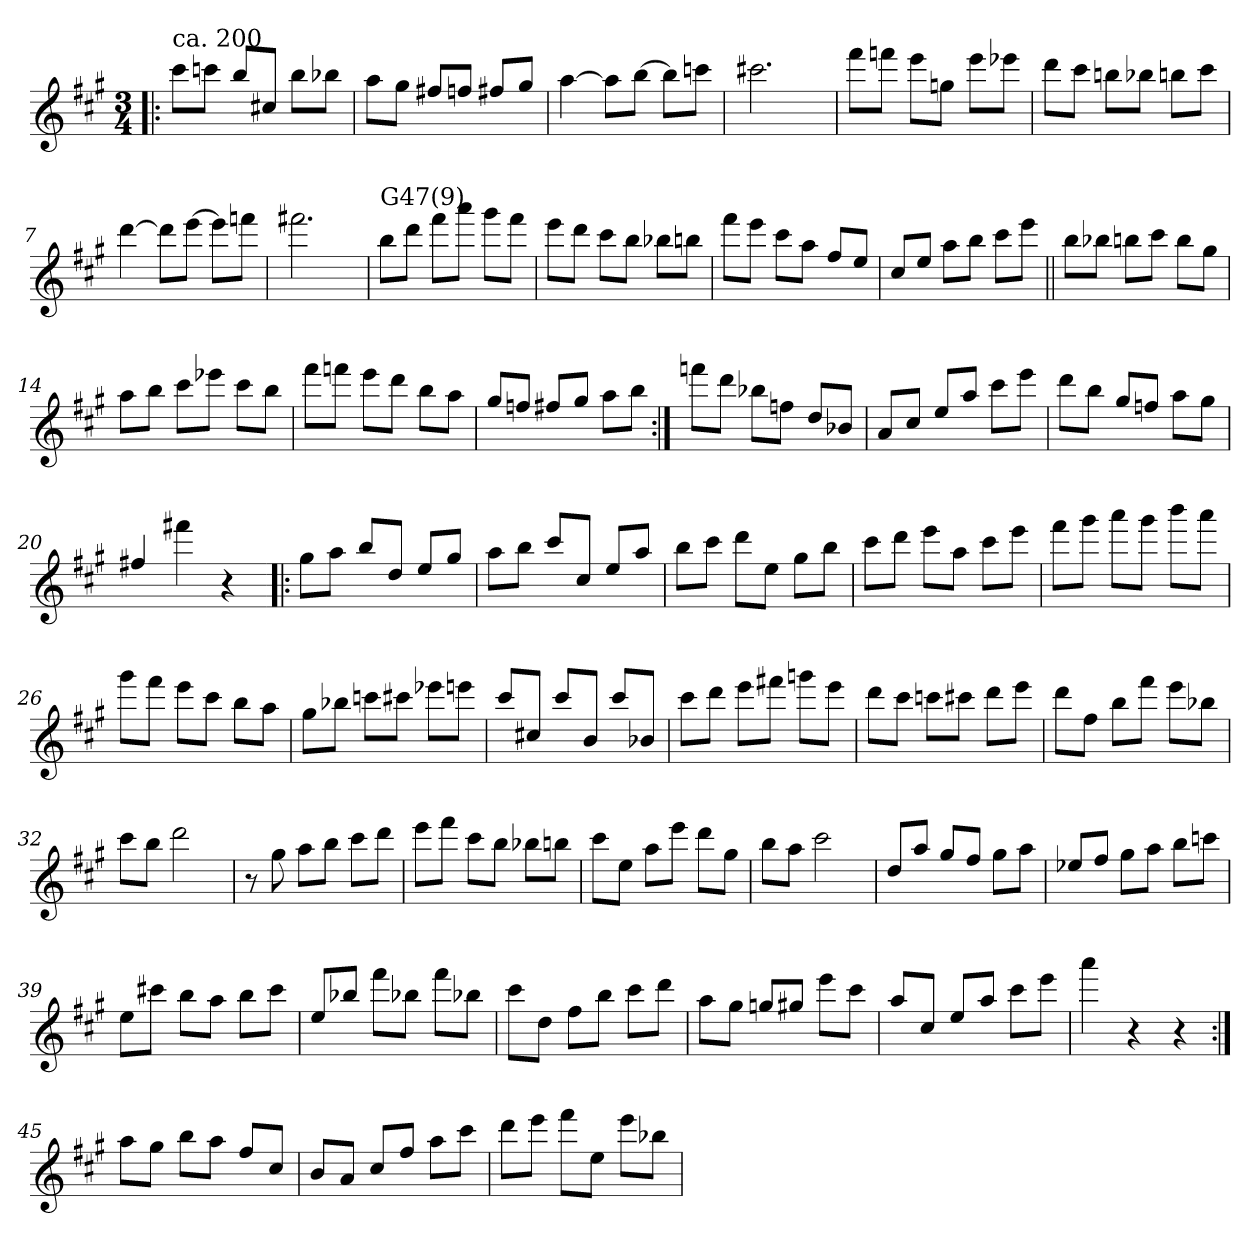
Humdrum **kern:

**kern
*part1
*staff1
*clefG2
*k[f#c#g#]
*A:
*M3/4
=1!|:
!LO:TX:a:t=ca. 200
8ccc#\L
8cccn\J
8bb/L
8cc#X/J
8bb\L
8bb-X\J
=2
8aa\L
8gg#\J
8ff#X/L
8ffn/J
8ff#X/L
8gg#/J
=3
[4aa\
8aa\L]
[8bb\J
8bb\L]
8cccn\J
=4
2.ccc#X\
=5
8fff#\L
8fffn\J
8eee\L
8ggn\J
8eee\L
8eee-X\J
!!LO:LB:g=z
=6
8ddd\L
8ccc#\J
8bbn\L
8bb-X\J
8bbn\L
8ccc#\J
=7
[4ddd\
8ddd\L]
[8eee\J
8eee\L]
8fffn\J
=8
2.fff#X\
=9
!LO:TX:a:t=G47(9)
8bb\L
8ddd\J
8fff#\L
8aaa\J
8ggg#\L
8fff#\J
=10
8eee\L
8ddd\J
8ccc#\L
8bb\J
8bb-X\L
8bbn\J
!!LO:LB:g=z
=11
8fff#\L
8eee\J
8ccc#\L
8aa\J
8ff#/L
8ee/J
=12
8cc#/L
8ee/J
8aa\L
8bb\J
8ccc#\L
8eee\J
=13||
8bb\L
8bb-X\J
8bbn\L
8ccc#\J
8bb\L
8gg#\J
=14
8aa\L
8bb\J
8ccc#\L
8eee-X\J
8ccc#\L
8bb\J
=15
8fff#\L
8fffn\J
8eee\L
8ddd\J
8bb\L
8aa\J
!!LO:LB:g=z
=16
8gg#/L
8ffn/J
8ff#X/L
8gg#/J
8aa\L
8bb\J
=17:|!
8fffn\L
8ddd\J
8bb-X\L
8ffn\J
8dd/L
8b-X/J
=18
8a/L
8cc#/J
8ee/L
8aa/J
8ccc#\L
8eee\J
=19
8ddd\L
8bb\J
8gg#/L
8ffn/J
8aa\L
8gg#\J
=20
4ff#X/
4fff#X\
4r
!!LO:LB:g=z
=21!|:
8gg#\L
8aa\J
8bb/L
8dd/J
8ee/L
8gg#/J
=22
8aa\L
8bb\J
8ccc#/L
8cc#/J
8ee/L
8aa/J
=23
8bb\L
8ccc#\J
8ddd\L
8ee\J
8gg#\L
8bb\J
=24
8ccc#\L
8ddd\J
8eee\L
8aa\J
8ccc#\L
8eee\J
!!LO:LB:g=z
=25
8fff#\L
8ggg#\J
8aaa\L
8ggg#\J
8bbb\L
8aaa\J
=26
8ggg#\L
8fff#\J
8eee\L
8ccc#\J
8bb\L
8aa\J
=27
8gg#\L
8bb-X\J
8cccn\L
8ccc#X\J
8eee-X\L
8eeen\J
=28
8ccc#/L
8cc#X/J
8ccc#/L
8b/J
8ccc#/L
8b-X/J
=29
8ccc#\L
8ddd\J
8eee\L
8fff#X\J
8gggn\L
8eee\J
!!LO:LB:g=z
=30
8ddd\L
8ccc#\J
8cccn\L
8ccc#X\J
8ddd\L
8eee\J
=31
8ddd\L
8ff#\J
8bb\L
8fff#\J
8eee\L
8bb-X\J
=32
8ccc#\L
8bb\J
2ddd\
=33
8r
8gg#\
8aa\L
8bb\J
8ccc#\L
8ddd\J
=34
8eee\L
8fff#\J
8ccc#\L
8bb\J
8bb-X\L
8bbn\J
!!LO:LB:g=z
=35
8ccc#\L
8ee\J
8aa\L
8eee\J
8ddd\L
8gg#\J
=36
8bb\L
8aa\J
2ccc#\
=37
8dd/L
8aa/J
8gg#/L
8ff#/J
8gg#\L
8aa\J
=38
8ee-X/L
8ff#/J
8gg#\L
8aa\J
8bb\L
8cccn\J
=39
8ee\L
8ccc#X\J
8bb\L
8aa\J
8bb\L
8ccc#\J
!!LO:LB:g=z
=40
8ee/L
8bb-X/J
8fff#\L
8bb-X\J
8fff#\L
8bb-X\J
=41
8ccc#\L
8dd\J
8ff#\L
8bb\J
8ccc#\L
8ddd\J
=42
8aa\L
8gg#\J
8ggn/L
8gg#X/J
8eee\L
8ccc#\J
=43
8aa/L
8cc#/J
8ee/L
8aa/J
8ccc#\L
8eee\J
=44
4aaa\
4r
4r
!!LO:LB:g=z
=45:|!
8aa\L
8gg#\J
8bb\L
8aa\J
8ff#/L
8cc#/J
=46
8b/L
8a/J
8cc#/L
8ff#/J
8aa\L
8ccc#\J
=47
8ddd\L
8eee\J
8fff#\L
8ee\J
8eee\L
8bb-X\J
=
*-
